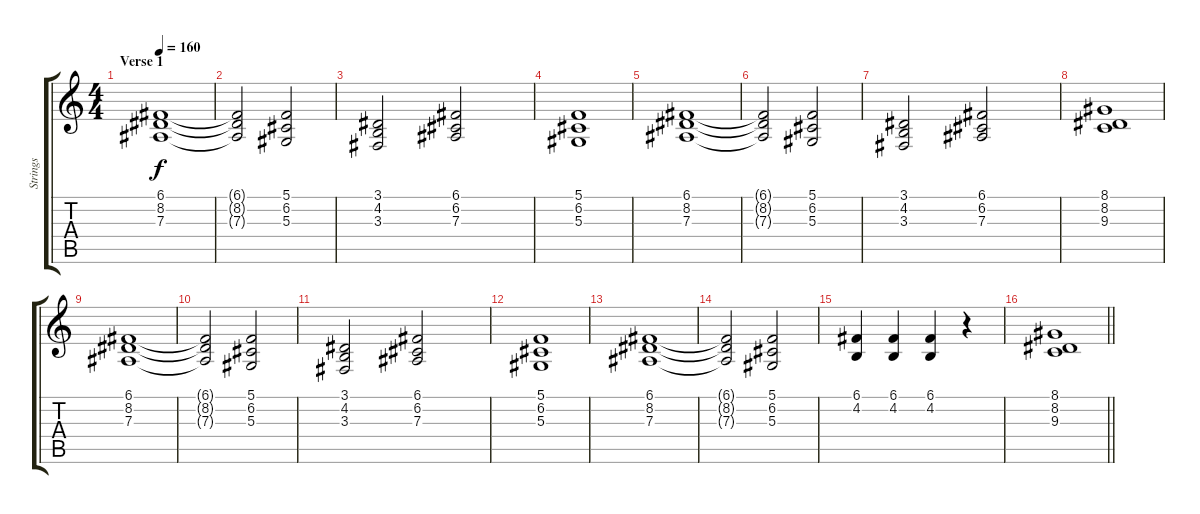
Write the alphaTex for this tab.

\track ("Strings" "Strings") {instrument stringensemble1}
\staff {score tabs}
\tuning (C4 G3 Eb3 Bb2 F2 C2) {hide}
\ts (4 4)
\section ("" "Verse 1")
\tempo 160
\clef g2
\ks c
(6.1 8.2 7.3).1{dy f} |
(6.1{t} 8.2{t} 7.3{t}).2 (5.1 6.2 5.3).2 |
(3.1 4.2 3.3).2 (6.1 6.2 7.3).2 |
(5.1 6.2 5.3).1 |
(6.1 8.2 7.3).1 |
(6.1{t} 8.2{t} 7.3{t}).2 (5.1 6.2 5.3).2 |
(3.1 4.2 3.3).2 (6.1 6.2 7.3).2 |
(8.1 8.2 9.3).1 |
(6.1 8.2 7.3).1 |
(6.1{t} 8.2{t} 7.3{t}).2 (5.1 6.2 5.3).2 |
(3.1 4.2 3.3).2 (6.1 6.2 7.3).2 |
(5.1 6.2 5.3).1 |
(6.1 8.2 7.3).1 |
(6.1{t} 8.2{t} 7.3{t}).2 (5.1 6.2 5.3).2 |
(6.1 4.2).4 (6.1 4.2).4 (6.1 4.2).4 r.4 |
\barLineRight lightlight
(8.1 8.2 9.3).1
